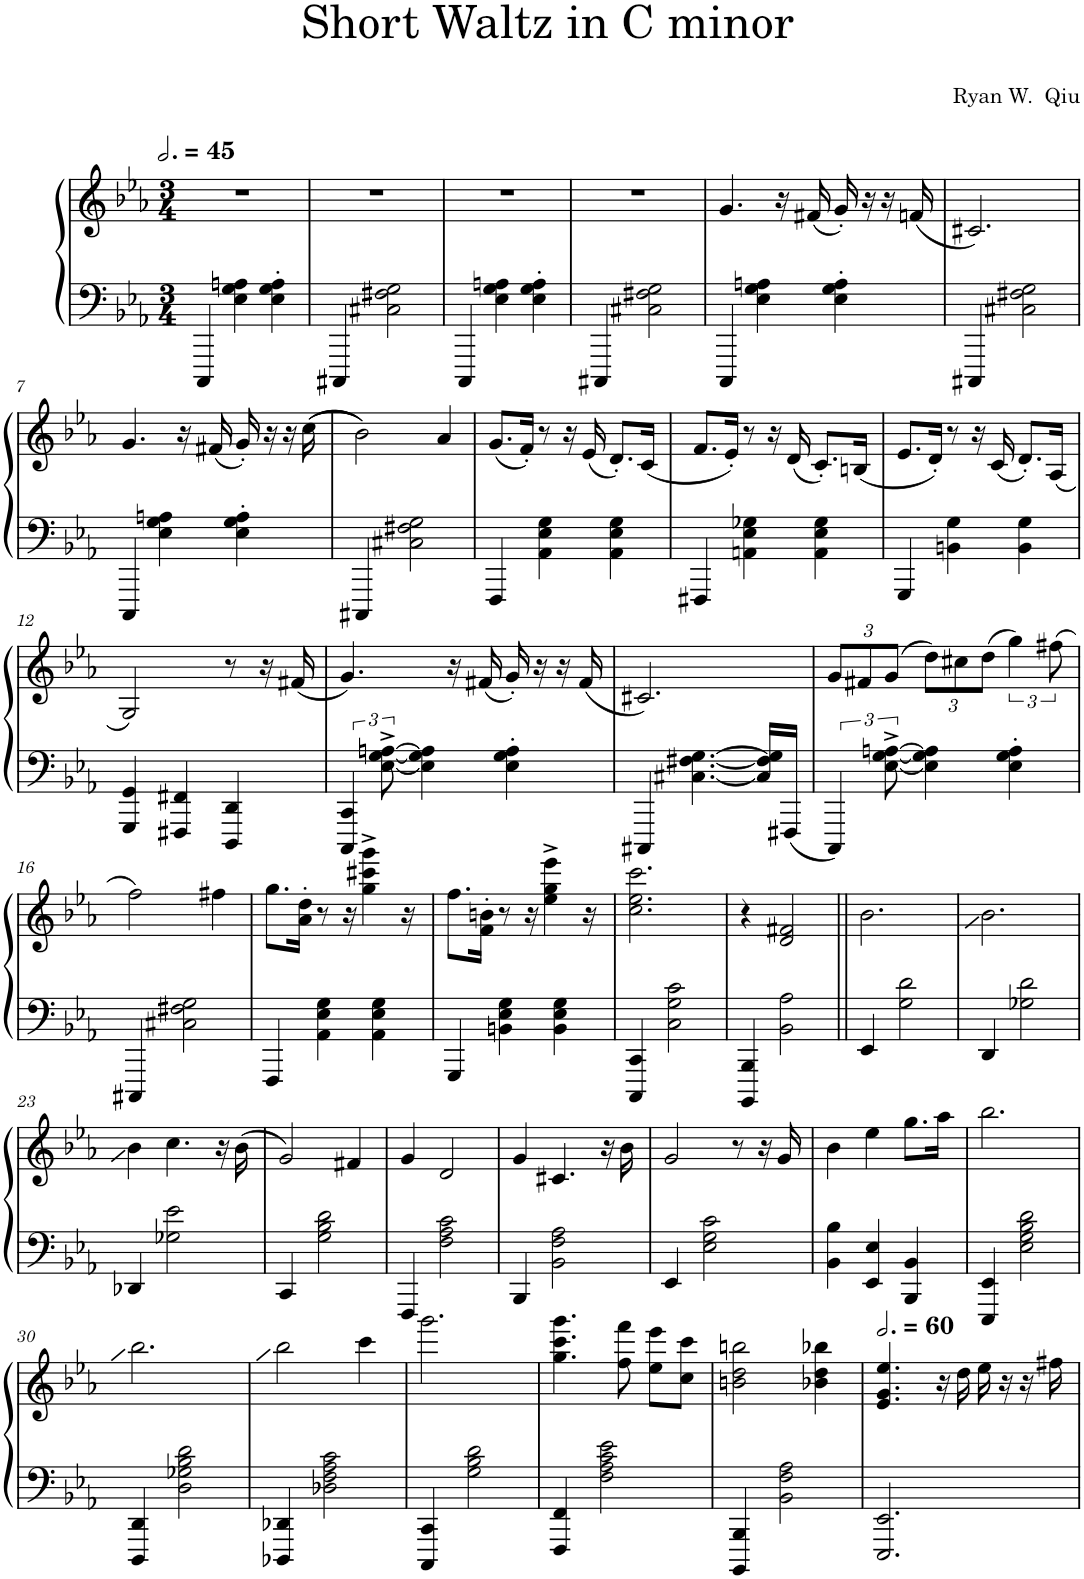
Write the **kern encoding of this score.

**kern	**kern
*part1	*part1
*staff2	*staff1
*I"Piano	*
*I'Pno.	*
*clefF4	*clefG2
*k[b-e-a-]	*k[b-e-a-]
*M3/4	*M3/4
*MM135	*MM135
=1	=1
4CCC/	2.r
4E-\ 4G\ 4An\	.
4E-\' 4G\' 4A\'	.
=2	=2
4CCC#X/	2.r
2C#X\ 2F#X\ 2G\	.
=3	=3
4CCC/	2.r
4E-\ 4G\ 4An\	.
4E-\' 4G\' 4A\'	.
=4	=4
4CCC#X/	2.r
2C#X\ 2F#X\ 2G\	.
=5	=5
4CCC/	4.g/
4E-\ 4G\ 4An\	.
.	16r
.	(16f#X/
4E-\' 4G\' 4A\'	16g'/)
.	16r
.	16r
.	(16fn/
=6	=6
4CCC#X/	2.c#X/)
2C#X\ 2F#X\ 2G\	.
!!LO:LB:g=z
=7	=7
4CCC/	4.g/
4E-\ 4G\ 4An\	.
.	16r
.	(16f#X/
4E-\' 4G\' 4A\'	16g'/)
.	16r
.	16r
.	((16cc\
=8	=8
4CCC#X/	2b-\))
2C#X\ 2F#X\ 2G\	.
.	4a-/
=9	=9
4FFF/	(8.g/L
.	16f'/Jk)
4AA-\ 4E-\ 4G\	8r
.	16r
.	(16e-/
4AA-\ 4E-\ 4G\	8.d'/L)
.	(16c/Jk
=10	=10
4FFF#X/	8.f/L
.	16e-'/Jk)
4AAn\ 4E-\ 4G-X\	8r
.	16r
.	(16d/
4AA\ 4E-\ 4G-\	8.c'/L)
.	(16Bn/Jk
=11	=11
4GGG/	8.e-/L
.	16d'/Jk)
4BBn\ 4G\	8r
.	16r
.	(16c/
4BB\ 4G\	8.d'/L)
.	(16A-/Jk
!!LO:LB:g=z
=12	=12
4GGG/ 4GG/	2G/)
4FFF#X/ 4FF#X/	.
4DDD/ 4DD/	8r
.	16r
.	(16f#X/
=13	=13
6CCC/ 6CC/	4.g/)
[12E-\^ [12G\^ [12An\^	.
4E-\] 4G\] 4A\]	.
.	16r
.	(16f#X/
4E-\' 4G\' 4A\'	16g'/)
.	16r
.	16r
.	(16f#/
=14	=14
4CCC#X/	2.c#X/)
[4.C#X\ [4.F#X\ [4.G\	.
16C#/] 16F#/] 16G/]LL	.
16FFF#X/JJ	.
=15	=15
*	*Xbrackettup
6CCC/	12g/L
.	12f#X/
[12E-\^ [12G\^ [12An\^	(12g/J
4E-\] 4G\] 4A\]	12dd\L)
.	12cc#X\
.	(12dd\J
*	*brackettup
4E-\' 4G\' 4A\'	6gg\)
.	(12ff#X\
!!LO:LB:g=z
=16	=16
4CCC#X/	2ff\)
2C#X\ 2F#X\ 2G\	.
.	4ff#X\
=17	=17
4FFF/	8.gg\L
.	16a-\' 16dd\'Jk
4AA-\ 4E-\ 4G\	8r
.	16r
.	4gg\^ 4ccc#X\^ 4ggg\^
4AA-\ 4E-\ 4G\	.
.	16r
=18	=18
4GGG/	8.ff\L
.	16f\' 16bn\'Jk
4BBn\ 4E-\ 4G\	8r
.	16r
.	4ee-\^ 4gg\^ 4eee-\^
4BB\ 4E-\ 4G\	.
.	16r
=19	=19
4CCC/ 4CC/	2.cc\ 2.ee-\ 2.ccc\
2C\ 2G\ 2c\	.
=20	=20
4BBBB-/ 4BBB-/	4r
2BB-\ 2A-\	2d/ 2f#X/
=21||	=21||
4EE-/	2.b-\
2G\ 2d\	.
=22	=22
4DD/	2.b-\
2G-X\ 2d\	.
!!LO:LB:g=z
=23	=23
4DD-X/	4b-\
2G-X\ 2e-\	4.cc\
.	16r
.	(16b-\
=24	=24
4CC/	2g/)
2G\ 2B-\ 2d\	.
.	4f#X/
=25	=25
4FFF/	4g/
2F\ 2A-\ 2c\	2d/
=26	=26
4BBB-/	4g/
2BB-\ 2F\ 2A-\	4.c#X/
.	16r
.	16b-\
=27	=27
4EE-/	2g/
2E-\ 2G\ 2c\	.
.	8r
.	16r
.	16g/
=28	=28
4BB-\ 4B-\	4b-\
4EE-/ 4E-/	4ee-\
4BBB-/ 4BB-/	8.gg\L
.	16aa-\Jk
=29	=29
4EEE-/ 4EE-/	2.bb-\
2E-\ 2G\ 2B-\ 2d\	.
!!LO:LB:g=z
=30	=30
4DDD/ 4DD/	2.bb-\
2D\ 2G-X\ 2B-\ 2d\	.
=31	=31
4DDD-X/ 4DD-X/	2bb-\
2D-X\ 2F\ 2A-\ 2c\	.
.	4ccc\
=32	=32
4CCC/ 4CC/	2.ggg\
2G\ 2B-\ 2d\	.
=33	=33
4FFF/ 4FF/	4.gg\ 4.ccc\ 4.ggg\
2F\ 2A-\ 2c\ 2e-\	.
.	8ff\ 8fff\
.	8ee-\ 8eee-\L
.	8cc\ 8ccc\J
=34	=34
4BBBB-/ 4BBB-/	2bn\ 2dd\ 2bbn\
2BB-\ 2F\ 2A-\	.
.	4b-X\ 4dd\ 4bb-X\
=35	=35
*	*MM180
2.EEE-/ 2.EE-/	4.e-/ 4.g/ 4.ee-/
.	16r
.	16dd\
.	16ee-\
.	16r
.	16r
.	16ff#X\
=	=
*-	*-
